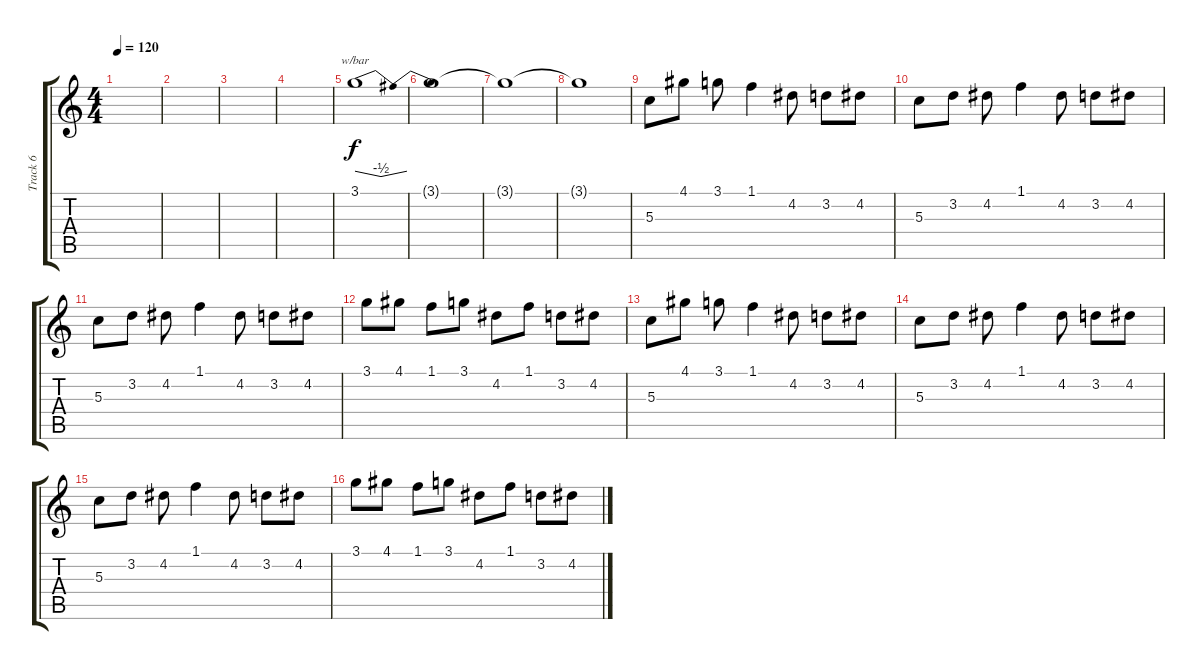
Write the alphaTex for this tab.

\track ("Track 6" "Track 6") {instrument distortionguitar}
\staff {score tabs}
\tuning (E4 B3 G3 D3 A2 E2) {hide}
\ts (4 4)
\tempo 120
\clef g2
\ks c
|
|
|
|
3.1.1{tbe (dip default 0 0 30 -2 60 0) volume 16 balance 8 instrument pad3polysynth} |
3.1{t}.1 |
3.1{t}.1 |
3.1{t}.1 |
5.3.8 4.1.8 3.1.8 1.1.4 4.2.8 3.2.8 4.2.8 |
5.3.8 3.2.8 4.2.8 1.1.4 4.2.8 3.2.8 4.2.8 |
5.3.8 3.2.8 4.2.8 1.1.4 4.2.8 3.2.8 4.2.8 |
3.1.8 4.1.8 1.1.8 3.1.8 4.2.8 1.1.8 3.2.8 4.2.8 |
5.3.8 4.1.8 3.1.8 1.1.4 4.2.8 3.2.8 4.2.8 |
5.3.8 3.2.8 4.2.8 1.1.4 4.2.8 3.2.8 4.2.8 |
5.3.8 3.2.8 4.2.8 1.1.4 4.2.8 3.2.8 4.2.8 |
3.1.8 4.1.8 1.1.8 3.1.8 4.2.8 1.1.8 3.2.8 4.2.8
